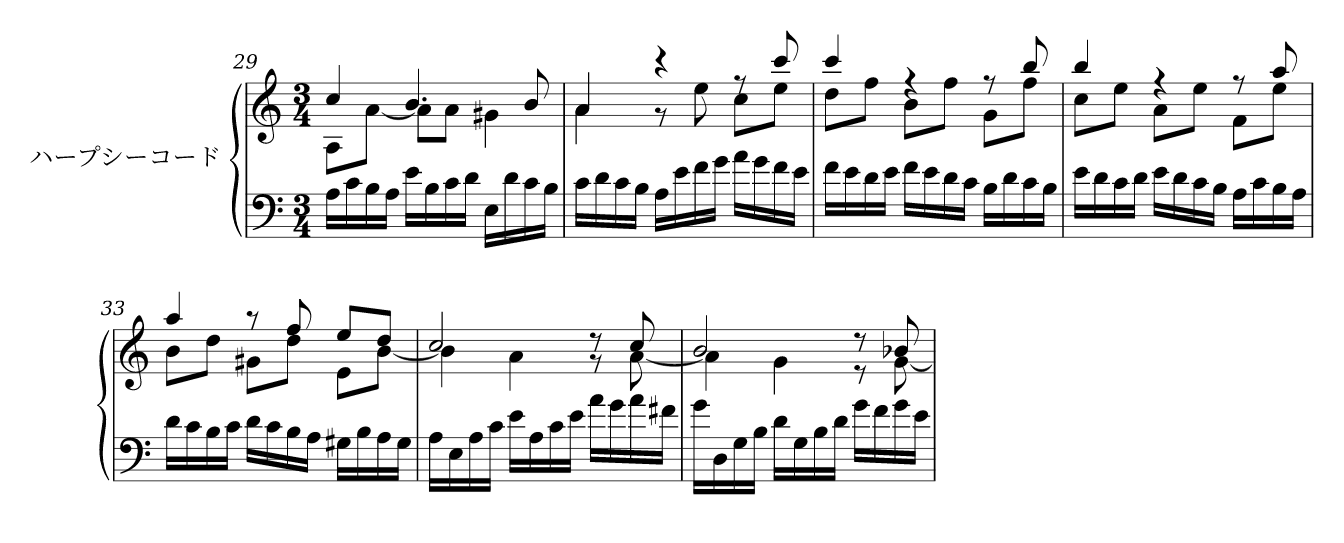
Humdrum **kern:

**kern	**kern
*part1	*part1
*staff2	*staff1
*I"ハープシーコード	*
*clefF4	*clefG2
*k[]	*k[]
*M3/4	*M3/4
=29	=29
*	*^
16A\LL	4cc/	8A\L
16c\	.	.
16B\	.	[8a\J
16A\JJ	.	.
16e\LL	4.b/	8a\L]
16B\	.	.
16c\	.	8a\J
16d\JJ	.	.
16E\LL	.	4g#X\
16d\	.	.
16c\	8b/	.
16B\JJ	.	.
=30	=30	=30
16c\LL	4a/	4a\
16d\	.	.
16c\	.	.
16B\JJ	.	.
16A\LL	4r	8r
16e\	.	.
16f\	.	8ee\
16g\JJ	.	.
16a\LL	8rff	8cc\L
16g\	.	.
16f\	8ccc/	8ee\J
16e\JJ	.	.
!!LO:PB:g=z	!!
=31	=31	=31
16f\LL	4ccc/	8dd\L
16e\	.	.
16d\	.	8ff\J
16e\JJ	.	.
16f\LL	4rff	8b\L
16e\	.	.
16d\	.	8ff\J
16c\JJ	.	.
16B\LL	8rff	8g\L
16d\	.	.
16c\	8bb/	8ff\J
16B\JJ	.	.
=32	=32	=32
16e\LL	4bb/	8cc\L
16d\	.	.
16c\	.	8ee\J
16d\JJ	.	.
16e\LL	4rff	8a\L
16d\	.	.
16c\	.	8ee\J
16B\JJ	.	.
16A\LL	8rff	8f\L
16c\	.	.
16B\	8aa/	8ee\J
16A\JJ	.	.
=33	=33	=33
16d\LL	4aa/	8b\L
16c\	.	.
16B\	.	8dd\J
16c\JJ	.	.
16d\LL	8r	8g#X\L
16c\	.	.
16B\	8ff/	8dd\J
16A\JJ	.	.
16G#X\LL	8ee/L	8e\L
16B\	.	.
16A\	8dd/J	[8b\J
16G#\JJ	.	.
!!LO:LB:g=z	!!
=34	=34	=34
16A\LL	2cc/	4b\]
16E\	.	.
16A\	.	.
16c\JJ	.	.
16e\LL	.	4a\
16A\	.	.
16c\	.	.
16e\JJ	.	.
16a\LL	8r	8r
16g\	.	.
16a\	8cc/	[8a\
16f#X\JJ	.	.
=35	=35	=35
16g\LL	2b/	4a\]
16D\	.	.
16G\	.	.
16B\JJ	.	.
16d\LL	.	4g\
16G\	.	.
16B\	.	.
16d\JJ	.	.
16g\LL	8r	8r
16f\	.	.
16g\	8b-X/	[8g\
16e\JJ	.	.
*	*v	*v
=	=
*-	*-
